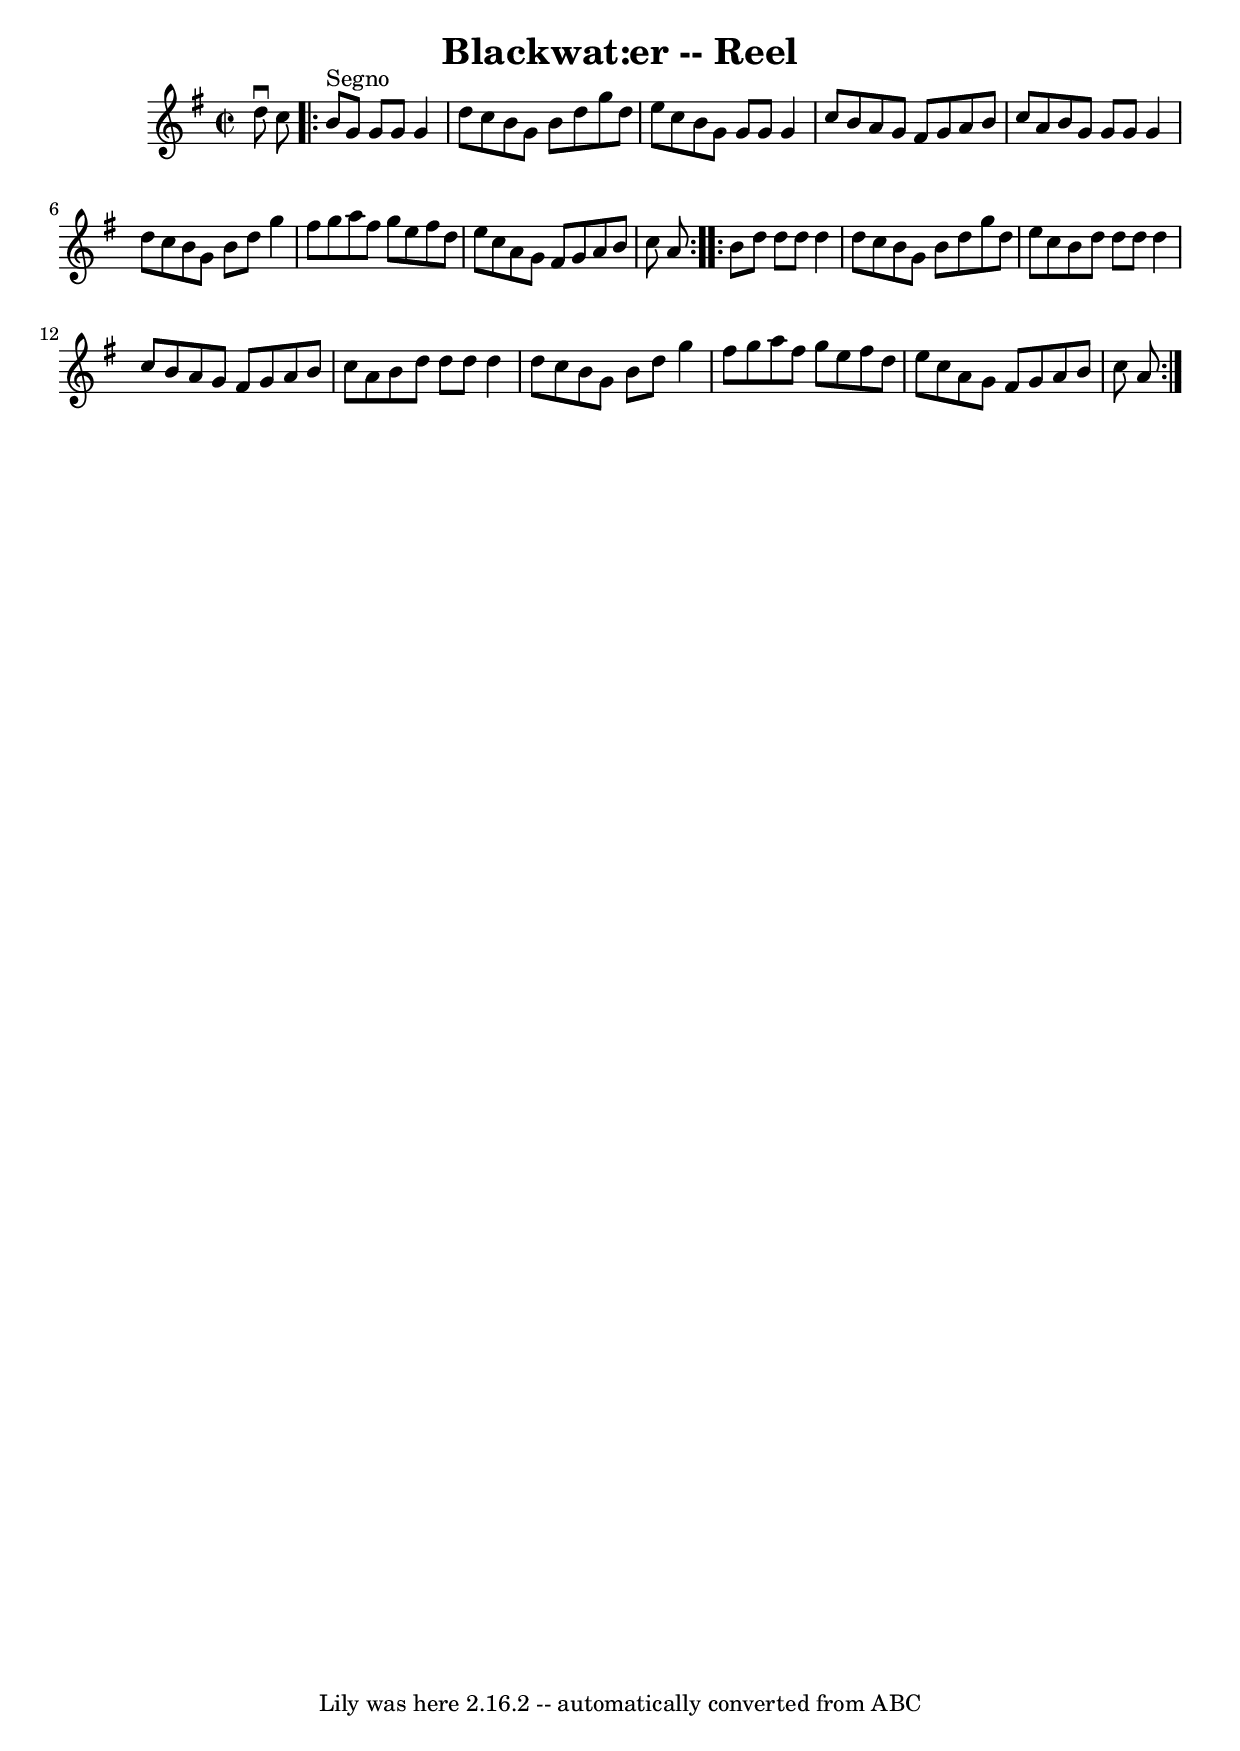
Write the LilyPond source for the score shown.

\version "2.7.40"
\include "Mammoth.ily"
\header {
	book = "Ryan's Mammoth Collection"
	crossRefNumber = "1"
	footnotes = ""
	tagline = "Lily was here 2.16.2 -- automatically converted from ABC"
	title = "Blackwat:er -- Reel"
}
voicedefault =  {
\set Score.defaultBarType = "empty"

\override Staff.TimeSignature #'style = #'C
 \time 2/2 \key g \major d''8^\downbow c''8    \repeat volta 2 { b'8 
^"Segno" g'8 g'8 g'8 g'4 d''8 c''8  |
 b'8 g'8    
b'8 d''8 g''8 d''8 e''8 c''8  |
 b'8 g'8 g'8    
g'8 g'4 c''8 b'8  |
 a'8 g'8 fis'8 g'8 a'8 b'8  
 c''8 a'8  |
 b'8 g'8 g'8 g'8 g'4 d''8 c''8  
|
 b'8 g'8 b'8 d''8 g''4 fis''8 g''8  |
 a''8 
 fis''8 g''8 e''8 fis''8 d''8 e''8 c''8  |
 a'8    
g'8 fis'8 g'8 a'8 b'8 c''8 a'8  } \repeat volta 2 { b'8   
 d''8 d''8 d''8 d''4 d''8 c''8  |
 b'8 g'8 b'8    
d''8 g''8 d''8 e''8 c''8  |
 b'8 d''8 d''8 d''8    
d''4 c''8 b'8  |
 a'8 g'8 fis'8 g'8 a'8 b'8    
c''8 a'8  |
 b'8 d''8 d''8 d''8 d''4 d''8 c''8  
|
 b'8 g'8 b'8 d''8 g''4 fis''8 g''8  |
 a''8 
 fis''8 g''8 e''8 fis''8 d''8 e''8 c''8  |
 a'8    
g'8 fis'8 g'8 a'8 b'8 c''8 a'8    }   
}

\score{
    <<

	\context Staff="default"
	{
	    \voicedefault 
	}

    >>
	\layout {
	}
	\midi {}
}
